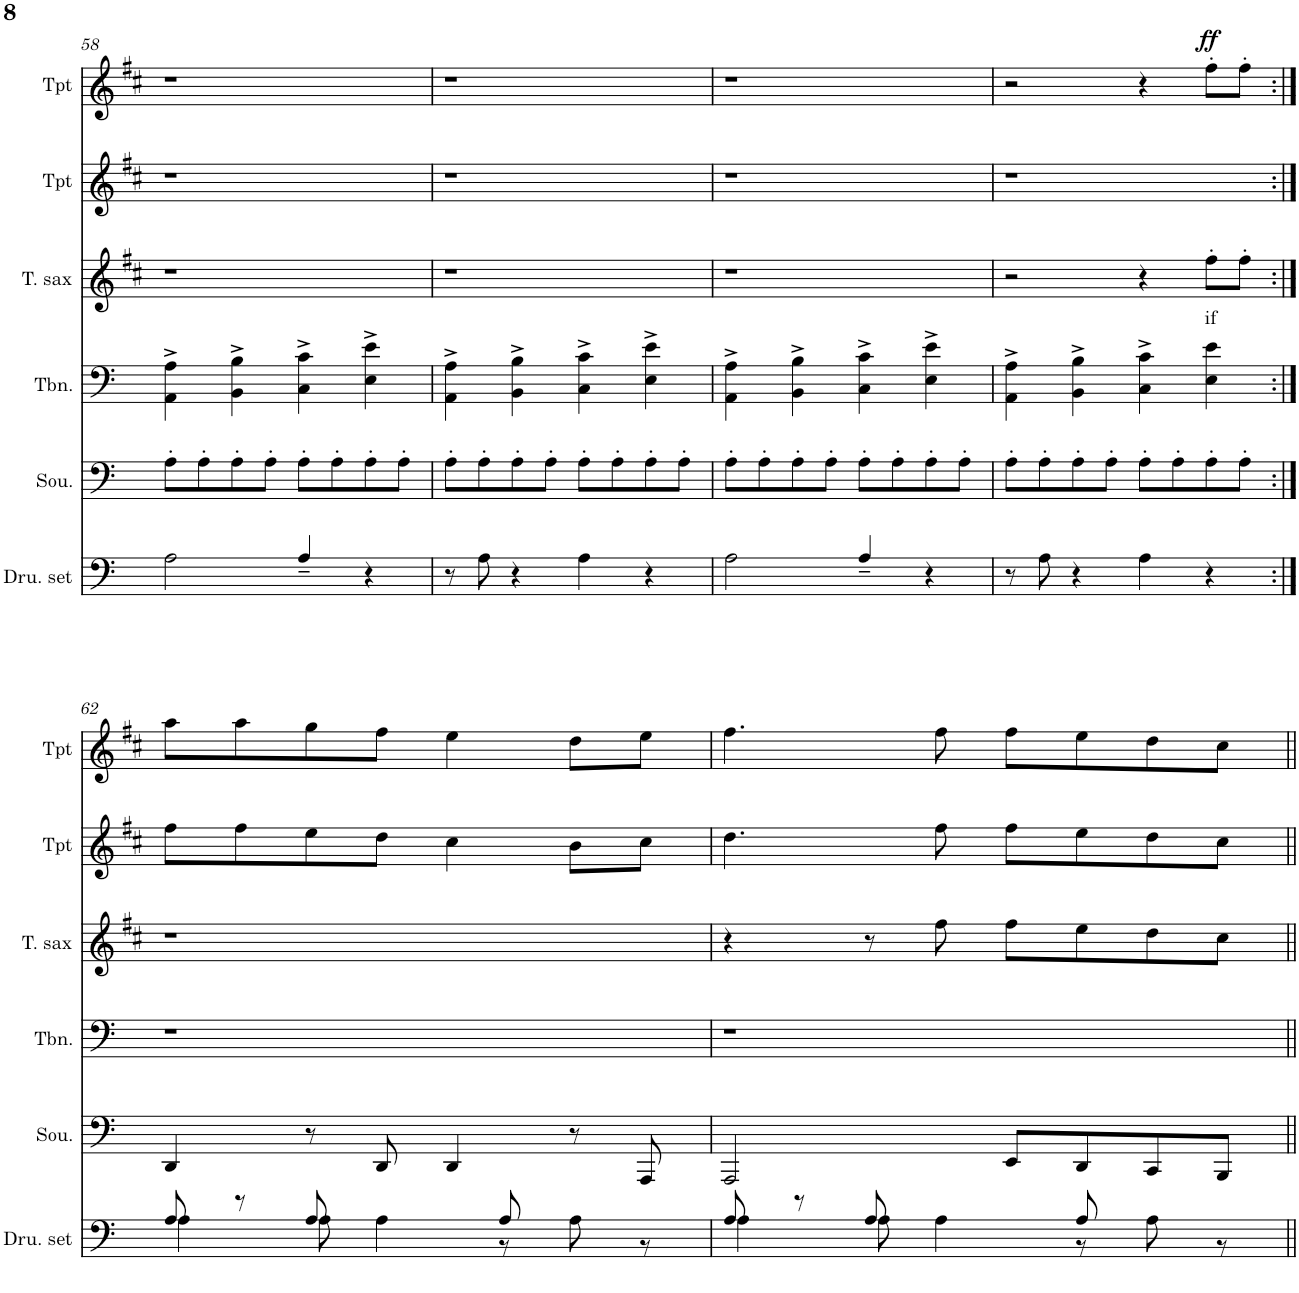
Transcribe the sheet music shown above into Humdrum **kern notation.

**kern	**kern	**kern	**kern	**text	**kern	**kern	**dynam
*part6	*part5	*part4	*part3	*part3	*part2	*part1	*part1
*staff6	*staff5	*staff4	*staff3	*staff3	*staff2	*staff1	*staff1
*I"Drum set	*I"Sousaphone	*I"Trombone	*I"Tenor sax	*	*I"Trumpet in bb	*I"Trumpet in bb	*
*I'Dru. set	*I'Sou.	*I'Tbn.	*I'T. sax	*	*I'Tpt	*I'Tpt	*
!!LO:PB:g=z
*clefF4	*clefF4	*clefF4	*clefG2	*	*clefG2	*clefG2	*
*	*	*	*Trd7c14	*	*Trd0c2	*Trd0c2	*
*k[]	*k[]	*k[]	*k[f#c#]	*	*k[f#c#]	*k[f#c#]	*
*M4/4	*M4/4	*M4/4	*M4/4	*	*M4/4	*M4/4	*
=58	=58	=58	=58	=58	=58	=58	=58
2RA\	8A'\L	4AA\^ 4A\^	1r	.	1r	1r	.
.	8A'\	.	.	.	.	.	.
.	8A'\	4BB\^ 4B\^	.	.	.	.	.
.	8A'\J	.	.	.	.	.	.
4RA~/	8A'\L	4C\^ 4c\^	.	.	.	.	.
.	8A'\	.	.	.	.	.	.
4r	8A'\	4E\^ 4e\^	.	.	.	.	.
.	8A'\J	.	.	.	.	.	.
=59	=59	=59	=59	=59	=59	=59	=59
8r	8A'\L	4AA\^ 4A\^	1r	.	1r	1r	.
8RA\	8A'\	.	.	.	.	.	.
4r	8A'\	4BB\^ 4B\^	.	.	.	.	.
.	8A'\J	.	.	.	.	.	.
4RA\	8A'\L	4C\^ 4c\^	.	.	.	.	.
.	8A'\	.	.	.	.	.	.
4r	8A'\	4E\^ 4e\^	.	.	.	.	.
.	8A'\J	.	.	.	.	.	.
=60	=60	=60	=60	=60	=60	=60	=60
2RA\	8A'\L	4AA\^ 4A\^	1r	.	1r	1r	.
.	8A'\	.	.	.	.	.	.
.	8A'\	4BB\^ 4B\^	.	.	.	.	.
.	8A'\J	.	.	.	.	.	.
4RA~/	8A'\L	4C\^ 4c\^	.	.	.	.	.
.	8A'\	.	.	.	.	.	.
4r	8A'\	4E\^ 4e\^	.	.	.	.	.
.	8A'\J	.	.	.	.	.	.
=61	=61	=61	=61	=61	=61	=61	=61
8r	8A'\L	4AA\^ 4A\^	2r	.	1r	2r	.
8RA\	8A'\	.	.	.	.	.	.
4r	8A'\	4BB\^ 4B\^	.	.	.	.	.
.	8A'\J	.	.	.	.	.	.
4RA\	8A'\L	4C\^ 4c\^	4r	.	.	4r	.
.	8A'\	.	.	.	.	.	.
!	!	!	!	!LO:LY:b	!	!	!LO:DY:a
4r	8A'\	4E\ 4e\	8ff#'\L	if	.	8ff#'\L	ff
.	8A'\J	.	8ff#'\J	.	.	8ff#'\J	.
!!LO:LB:g=z
=62:|!	=62:|!	=62:|!	=62:|!	=62:|!	=62:|!	=62:|!	=62:|!
*^	*	*	*	*	*	*	*
8RA/	4RA\	4DD/	1r	1r	.	8ff#\L	8aa\L	.
8r	.	.	.	.	.	8ff#\	8aa\	.
8RA/	8RA\	8r	.	.	.	8ee\	8gg\	.
4ryy	4RA\	8DD/	.	.	.	8dd\J	8ff#\J	.
.	.	4DD/	.	.	.	4cc#\	4ee\	.
8RA/	8r	.	.	.	.	.	.	.
4ryy	8RA\	8r	.	.	.	8b\L	8dd\L	.
.	8r	8AAA/	.	.	.	8cc#\J	8ee\J	.
=63	=63	=63	=63	=63	=63	=63	=63	=63
8RA/	4RA\	2AAA/	1r	4r	.	4.dd\	4.ff#\	.
8r	.	.	.	.	.	.	.	.
8RA/	8RA\	.	.	8r	.	.	.	.
4ryy	4RA\	.	.	8ff#\	.	8ff#\	8ff#\	.
.	.	8EE/L	.	8ff#\L	.	8ff#\L	8ff#\L	.
8RA/	8r	8DD/	.	8ee\	.	8ee\	8ee\	.
4ryy	8RA\	8CC/	.	8dd\	.	8dd\	8dd\	.
.	8r	8BBB/J	.	8cc#\J	.	8cc#\J	8cc#\J	.
*v	*v	*	*	*	*	*	*	*
=||	=||	=||	=||	=||	=||	=||	=||
*-	*-	*-	*-	*-	*-	*-	*-
